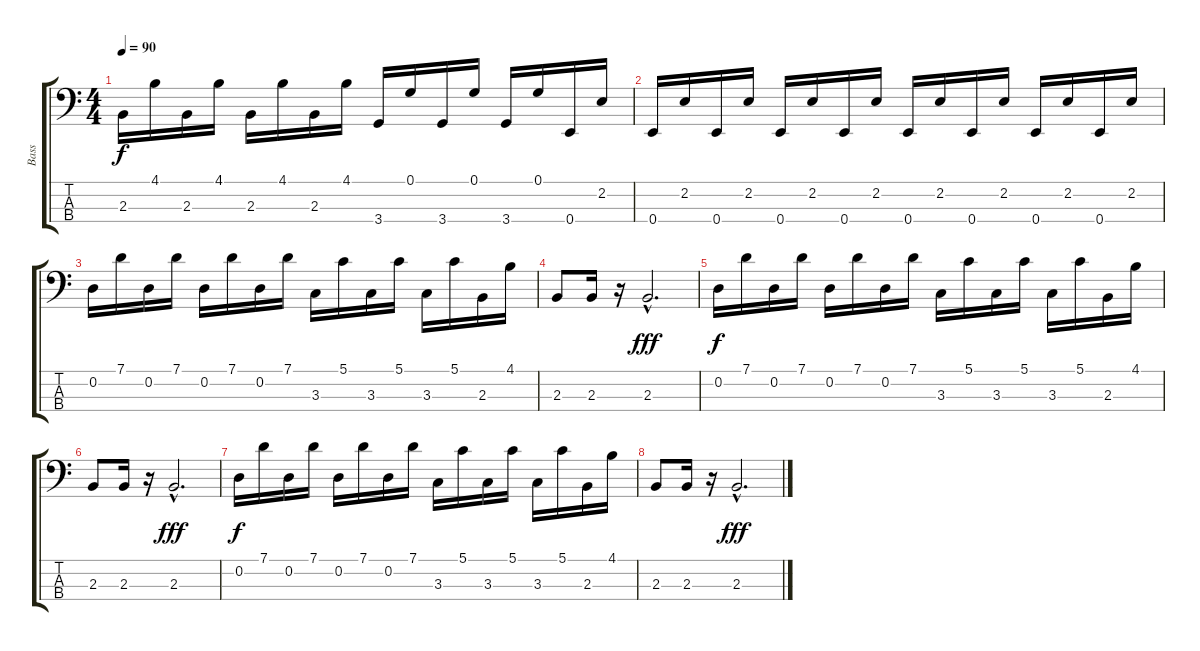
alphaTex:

\track ("Bass" "Bass") {instrument synthbass2}
\staff {score tabs}
\tuning (G2 D2 A1 E1) {hide}
\ts (4 4)
\tempo 90
\clef f4
\ks c
2.3.16{dy f} 4.1.16 2.3.16 4.1.16 2.3.16 4.1.16 2.3.16 4.1.16 3.4.16 0.1.16 3.4.16 0.1.16 3.4.16 0.1.16 0.4.16 2.2.16 |
0.4.16 2.2.16 0.4.16 2.2.16 0.4.16 2.2.16 0.4.16 2.2.16 0.4.16 2.2.16 0.4.16 2.2.16 0.4.16 2.2.16 0.4.16 2.2.16 |
0.2.16 7.1.16 0.2.16 7.1.16 0.2.16 7.1.16 0.2.16 7.1.16 3.3.16 5.1.16 3.3.16 5.1.16 3.3.16 5.1.16 2.3.16 4.1.16 |
2.3.8 2.3.16 r.16 2.3{hac}.2{d dy fff} |
0.2.16{dy f} 7.1.16 0.2.16 7.1.16 0.2.16 7.1.16 0.2.16 7.1.16 3.3.16 5.1.16 3.3.16 5.1.16 3.3.16 5.1.16 2.3.16 4.1.16 |
2.3.8 2.3.16 r.16 2.3{hac}.2{d dy fff} |
0.2.16{dy f} 7.1.16 0.2.16 7.1.16 0.2.16 7.1.16 0.2.16 7.1.16 3.3.16 5.1.16 3.3.16 5.1.16 3.3.16 5.1.16 2.3.16 4.1.16 |
2.3.8 2.3.16 r.16 2.3{hac}.2{d dy fff}
